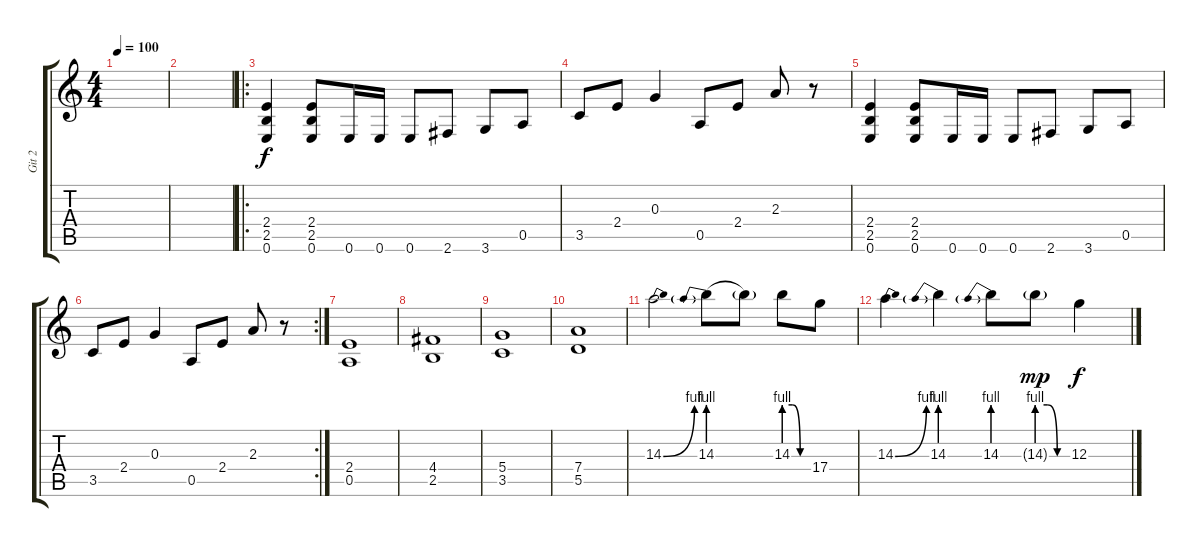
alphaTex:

\track ("Git 2" "Git 2") {instrument distortionguitar}
\staff {score tabs}
\tuning (E4 B3 G3 D3 A2 E2) {hide}
\ts (4 4)
\tempo 100
\clef g2
\ks c
|
|
\ro
(2.4 2.5 0.6).4 (2.4 2.5 0.6).8 0.6.16 0.6.16 0.6.8 2.6.8 3.6.8 0.5.8 |
3.5.8 2.4.8 0.3.4 0.5.8 2.4.8 2.3.8 r.8 |
(2.4 2.5 0.6).4 (2.4 2.5 0.6).8 0.6.16 0.6.16 0.6.8 2.6.8 3.6.8 0.5.8 |
\rc 2
3.5.8 2.4.8 0.3.4 0.5.8 2.4.8 2.3.8 r.8 |
(2.4 0.5).1 |
(4.4 2.5).1 |
(5.4 3.5).1 |
(7.4 5.5).1 |
14.3{be (bend 0 0 60 4)}.2 14.3{be (prebend 0 4 60 4)}.8 14.3{t}.8 14.3{be (custom 0 4 20 4 40 0 60 0)}.8 17.4.8 |
14.3{be (bend 0 0 60 4)}.4 14.3{be (prebend 0 4 60 4)}.4 14.3{be (prebend 0 4 60 4)}.8 14.3{be (custom 0 4 20 4 40 0 60 0) g}.8{dy mp} 12.3.4{dy f}
